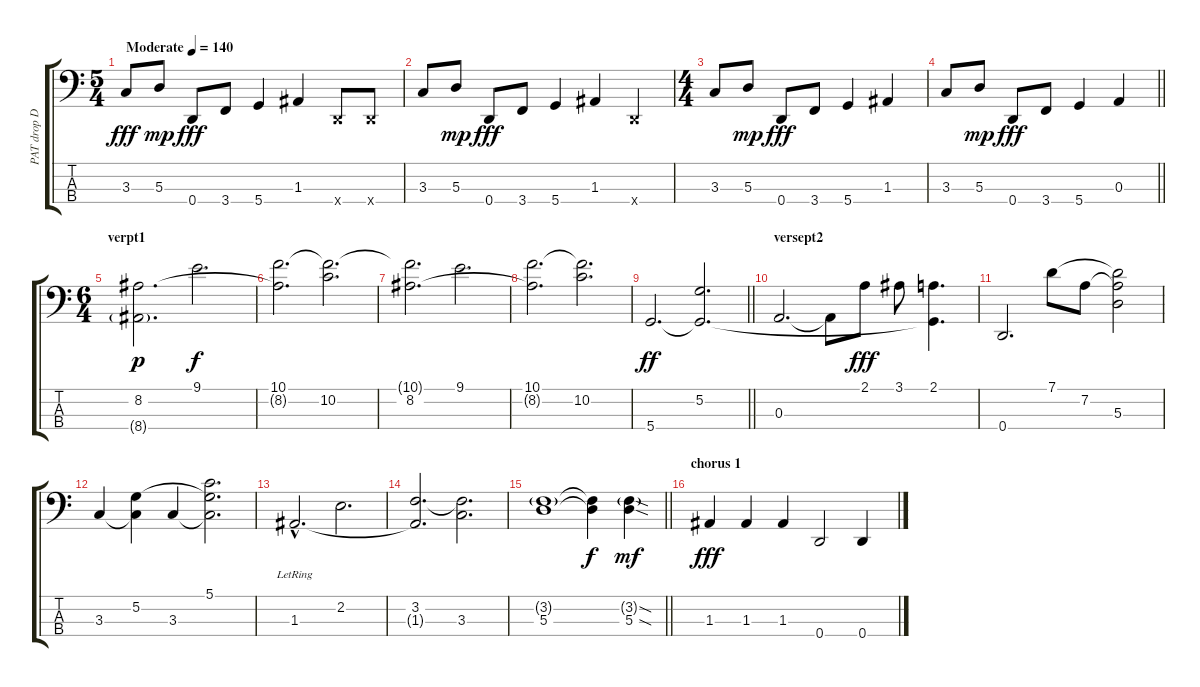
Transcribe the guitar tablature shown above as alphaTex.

\track ("PAT drop D BASS " "PAT drop D") {mute instrument electricbassfinger}
\staff {score tabs}
\tuning (G2 D2 A1 D1) {hide}
\ts (5 4)
\tempo (140 "Moderate")
\clef f4
\ks c
3.3.8{dy fff instrument electricbassfinger} 5.3.8{dy mp} 0.4.8{dy fff} 3.4.8 5.4.4 1.3.4 0.4{x}.8 0.4{x}.8 |
3.3.8 5.3.8{dy mp} 0.4.8{dy fff} 3.4.8 5.4.4 1.3.4 0.4{x}.4 |
\ts (4 4)
3.3.8 5.3.8{dy mp} 0.4.8{dy fff} 3.4.8 5.4.4 1.3.4 |
\barLineRight lightlight
3.3.8 5.3.8{dy mp} 0.4.8{dy fff} 3.4.8 5.4.4 0.3.4 |
\ts (6 4)
\section ("" "verpt1")
(8.2 8.4{g}).2{d dy p} 9.1.2{d dy f} |
(10.1 8.2{t}).2{d} (10.1{t} 10.2).2{d} |
(10.1{t} 8.2).2{d} 9.1.2{d} |
(10.1 8.2{t}).2{d} (10.1{t} 10.2).2{d} |
\barLineRight lightlight
5.4.2{d dy ff} (5.2 5.4{t}).2{d} |
\section ("" "versept2")
0.3.2{d} 0.3{t}.8 2.1.8{dy fff} 3.1.8 (2.1 5.4{t}).4{d} |
0.4.2{d} 7.1.8 7.2.8 (7.1{t} 7.2{t} 5.3).2 |
3.3.4 (5.2 3.3{t}).4 3.3.4 (5.1 5.2{t} 3.3{t}).2{d} |
1.3{hac lr}.2{d} 2.2.2{d} |
(3.2 1.3{t}).2{d} (3.2{t} 3.3).2{d} |
\barLineRight lightlight
(3.2{g} 5.3).1 (3.2{t} 5.3{t}).4{dy f} (3.2{sod g} 5.3{sod}).4{dy mf} |
\section ("" "chorus 1")
1.3.4{dy fff} 1.3.4 1.3.4 0.4.2 0.4.4
